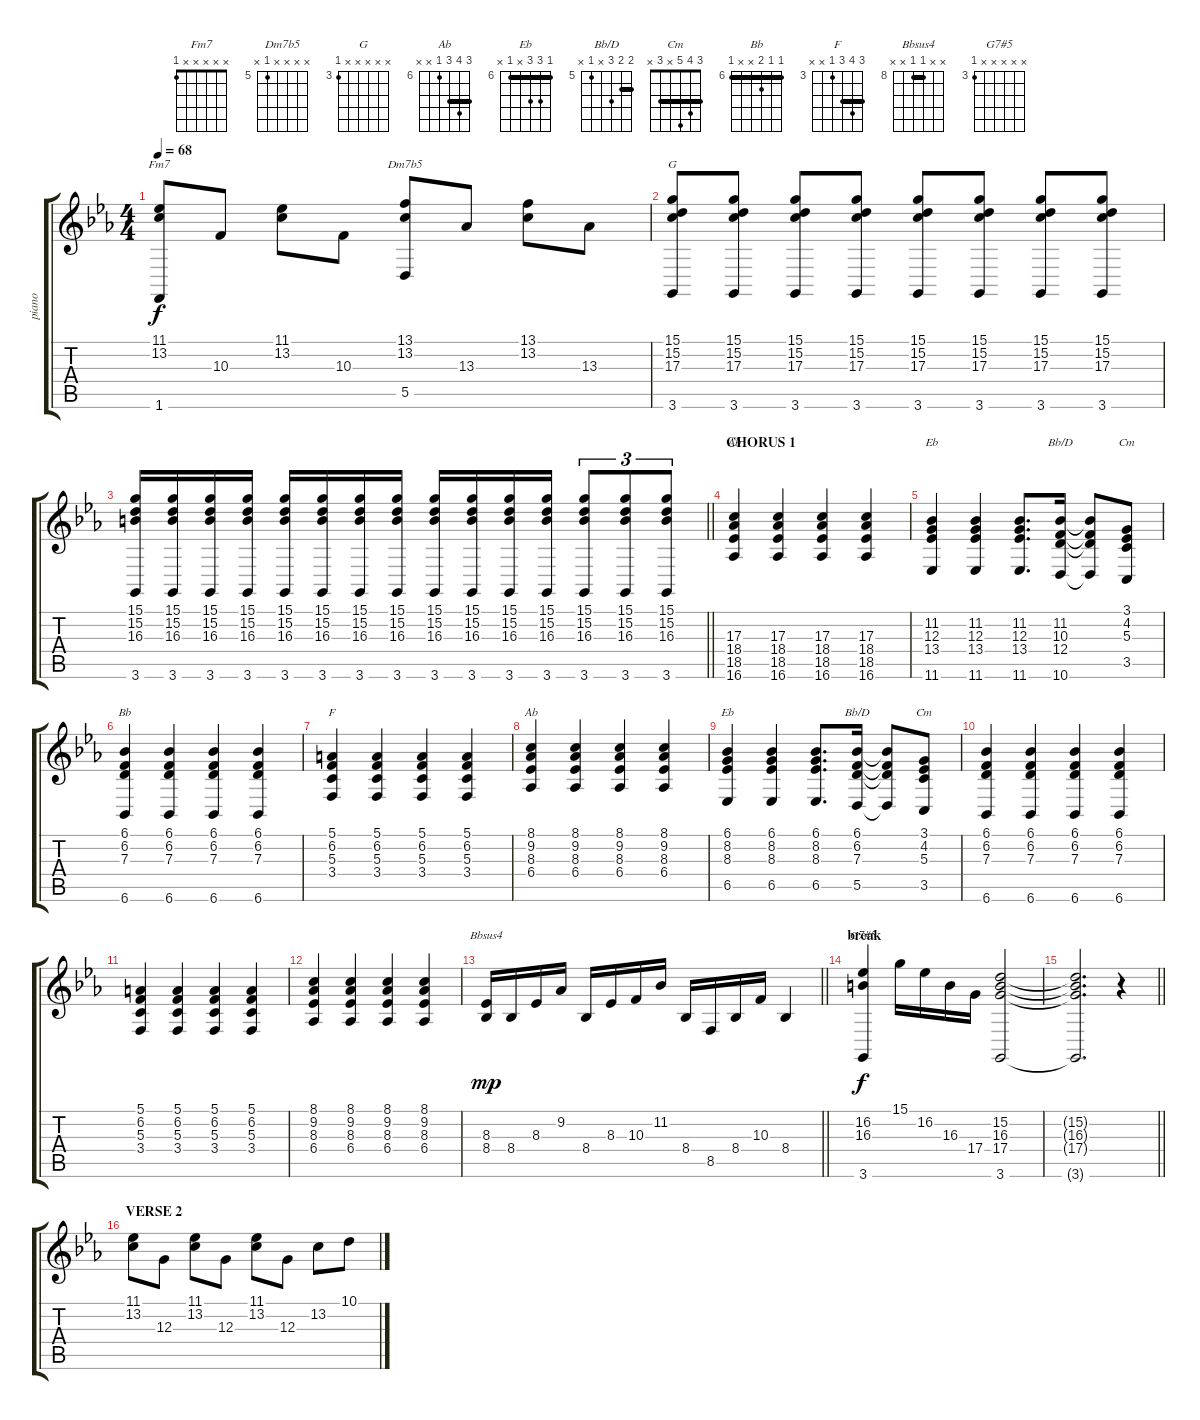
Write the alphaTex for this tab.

\track ("piano" "piano") {instrument acousticgrandpiano}
\staff {score tabs}
\tuning (E4 B3 G3 D3 A2 E2) {hide}
\chord ("Fm7" x x x x x 1)
\chord ("Dm7b5" x x x x 5 x) {firstfret 5}
\chord ("G" x x x x x 3) {firstfret 3}
\chord ("Ab" x x 17 18 18 16) {firstfret 16}
\chord ("Eb" x 11 12 13 x 11) {firstfret 11 barre 11}
\chord ("Bb/D" x 11 10 12 x 10) {firstfret 10 barre 10}
\chord ("Cm" 6 8 5 x x 8) {firstfret 5}
\chord ("Bb" 6 6 7 x x 6) {firstfret 6 barre 6}
\chord ("F" 5 6 5 3 x x) {firstfret 3 barre 5}
\chord ("Ab" 8 9 8 6 x x) {firstfret 6 barre 8}
\chord ("Eb" 6 8 8 x 6 x) {firstfret 6 barre 6}
\chord ("Bb/D" 6 6 7 x 5 x) {firstfret 5 barre 6}
\chord ("Cm" 3 4 5 x 3 x) {barre 3}
\chord ("Bbsus4" x x 8 8 x x) {firstfret 8 barre 8}
\chord ("G7#5" x x x x x 3) {firstfret 3}
\ts (4 4)
\tempo 68
\clef g2
\ks cminor
(11.1 13.2 1.6).8{ch "Fm7" dy f} 10.3.8 (11.1 13.2).8 10.3.8 (13.1 13.2 5.5).8{ch "Dm7b5"} 13.3.8 (13.1 13.2).8 13.3.8 |
(15.1 15.2 17.3 3.6).8{ch "G"} (15.1 15.2 17.3 3.6).8 (15.1 15.2 17.3 3.6).8 (15.1 15.2 17.3 3.6).8 (15.1 15.2 17.3 3.6).8 (15.1 15.2 17.3 3.6).8 (15.1 15.2 17.3 3.6).8 (15.1 15.2 17.3 3.6).8 |
\barLineRight lightlight
(15.1 15.2 16.3 3.6).16 (15.1 15.2 16.3 3.6).16 (15.1 15.2 16.3 3.6).16 (15.1 15.2 16.3 3.6).16 (15.1 15.2 16.3 3.6).16 (15.1 15.2 16.3 3.6).16 (15.1 15.2 16.3 3.6).16 (15.1 15.2 16.3 3.6).16 (15.1 15.2 16.3 3.6).16 (15.1 15.2 16.3 3.6).16 (15.1 15.2 16.3 3.6).16 (15.1 15.2 16.3 3.6).16 (15.1 15.2 16.3 3.6).8{tu (3 2)} (15.1 15.2 16.3 3.6).8{tu (3 2)} (15.1 15.2 16.3 3.6).8{tu (3 2)} |
\section ("" "CHORUS 1")
(17.3 18.4 18.5 16.6).4{ch "Ab"} (17.3 18.4 18.5 16.6).4 (17.3 18.4 18.5 16.6).4 (17.3 18.4 18.5 16.6).4 |
(11.2 12.3 13.4 11.6).4{ch "Eb"} (11.2 12.3 13.4 11.6).4 (11.2 12.3 13.4 11.6).8{d} (11.2 10.3 12.4 10.6).16{ch "Bb/D"} (11.2{t} 10.3{t} 12.4{t} 10.6{t}).8 (3.1 4.2 5.3 3.5).8{ch "Cm"} |
(6.1 6.2 7.3 6.6).4{ch "Bb"} (6.1 6.2 7.3 6.6).4 (6.1 6.2 7.3 6.6).4 (6.1 6.2 7.3 6.6).4 |
(5.1 6.2 5.3 3.4).4{ch "F"} (5.1 6.2 5.3 3.4).4 (5.1 6.2 5.3 3.4).4 (5.1 6.2 5.3 3.4).4 |
(8.1 9.2 8.3 6.4).4{ch "Ab"} (8.1 9.2 8.3 6.4).4 (8.1 9.2 8.3 6.4).4 (8.1 9.2 8.3 6.4).4 |
(6.1 8.2 8.3 6.5).4{ch "Eb"} (6.1 8.2 8.3 6.5).4 (6.1 8.2 8.3 6.5).8{d} (6.1 6.2 7.3 5.5).16{ch "Bb/D"} (6.1{t} 6.2{t} 7.3{t} 5.5{t}).8 (3.1 4.2 5.3 3.5).8{ch "Cm"} |
(6.1 6.2 7.3 6.6).4 (6.1 6.2 7.3 6.6).4 (6.1 6.2 7.3 6.6).4 (6.1 6.2 7.3 6.6).4 |
(5.1 6.2 5.3 3.4).4 (5.1 6.2 5.3 3.4).4 (5.1 6.2 5.3 3.4).4 (5.1 6.2 5.3 3.4).4 |
(8.1 9.2 8.3 6.4).4 (8.1 9.2 8.3 6.4).4 (8.1 9.2 8.3 6.4).4 (8.1 9.2 8.3 6.4).4 |
\barLineRight lightlight
(8.3 8.4).16{ch "Bbsus4" dy mp} 8.4.16 8.3.16 9.2.16 8.4.16 8.3.16 10.3.16 11.2.16 8.4.16 8.5.16 8.4.16 10.3.16 8.4.4 |
\section ("" "break")
(16.2 16.3 3.6).4{ch "G7#5" dy f} 15.1.16 16.2.16 16.3.16 17.4.16 (15.2 16.3 17.4 3.6).2 |
\barLineRight lightlight
(15.2{t} 16.3{t} 17.4{t} 3.6{t}).2{d} r.4 |
\section ("" "VERSE 2")
(11.1 13.2).8 12.3.8 (11.1 13.2).8 12.3.8 (11.1 13.2).8 12.3.8 13.2.8 10.1.8
